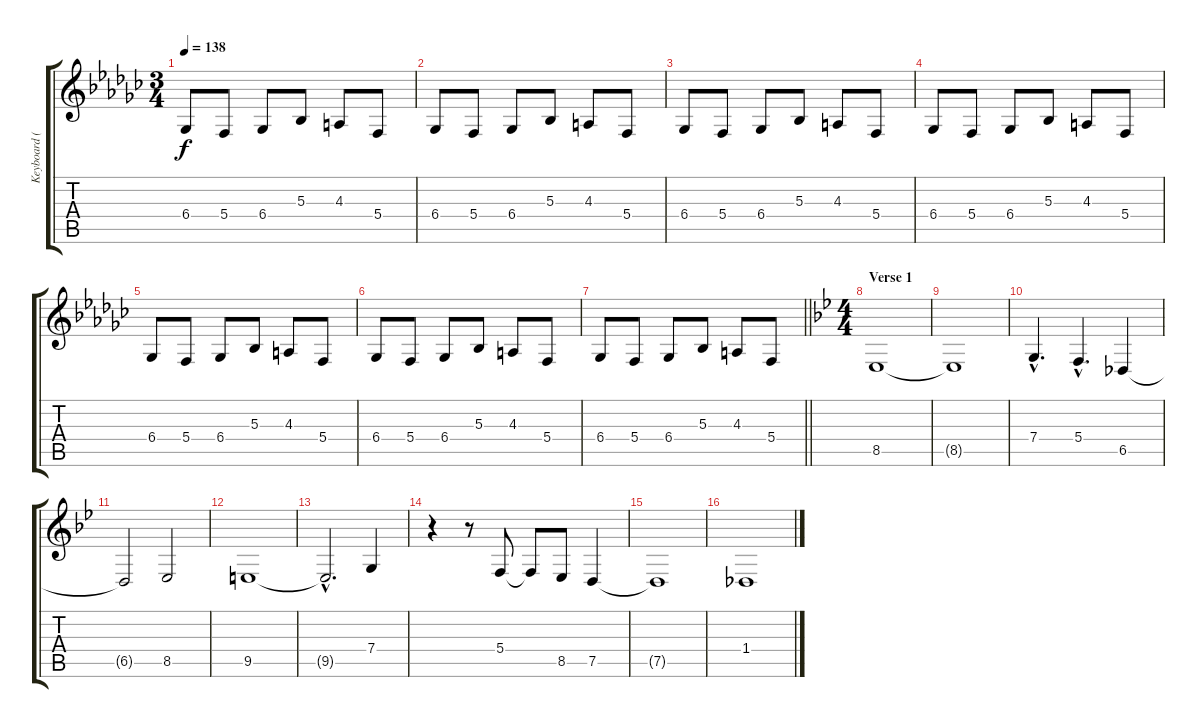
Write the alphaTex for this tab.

\track ("Keyboard (1)" "Keyboard (") {instrument choiraahs}
\staff {score tabs}
\tuning (D4 A3 F3 C3 G2 D2) {hide}
\ts (3 4)
\tempo 138
\clef g2
\ks ebminor
6.4.8{dy f} 5.4.8 6.4.8 5.3.8 4.3.8 5.4.8 |
6.4.8 5.4.8 6.4.8 5.3.8 4.3.8 5.4.8 |
6.4.8 5.4.8 6.4.8 5.3.8 4.3.8 5.4.8 |
6.4.8 5.4.8 6.4.8 5.3.8 4.3.8 5.4.8 |
6.4.8 5.4.8 6.4.8 5.3.8 4.3.8 5.4.8 |
6.4.8 5.4.8 6.4.8 5.3.8 4.3.8 5.4.8 |
\barLineRight lightlight
6.4.8 5.4.8 6.4.8 5.3.8 4.3.8 5.4.8 |
\ts (4 4)
\section ("" "Verse 1")
\ks gminor
8.5.1 |
8.5{t}.1 |
7.4{hac}.4{d} 5.4{hac}.4{d} 6.5.4 |
6.5{t}.2 8.5.2 |
9.5.1 |
9.5{hac t}.2{d} 7.4.4 |
r.4 r.8 5.4.8 5.4{t}.8 8.5.8 7.5.4 |
7.5{t}.1 |
1.4.1
